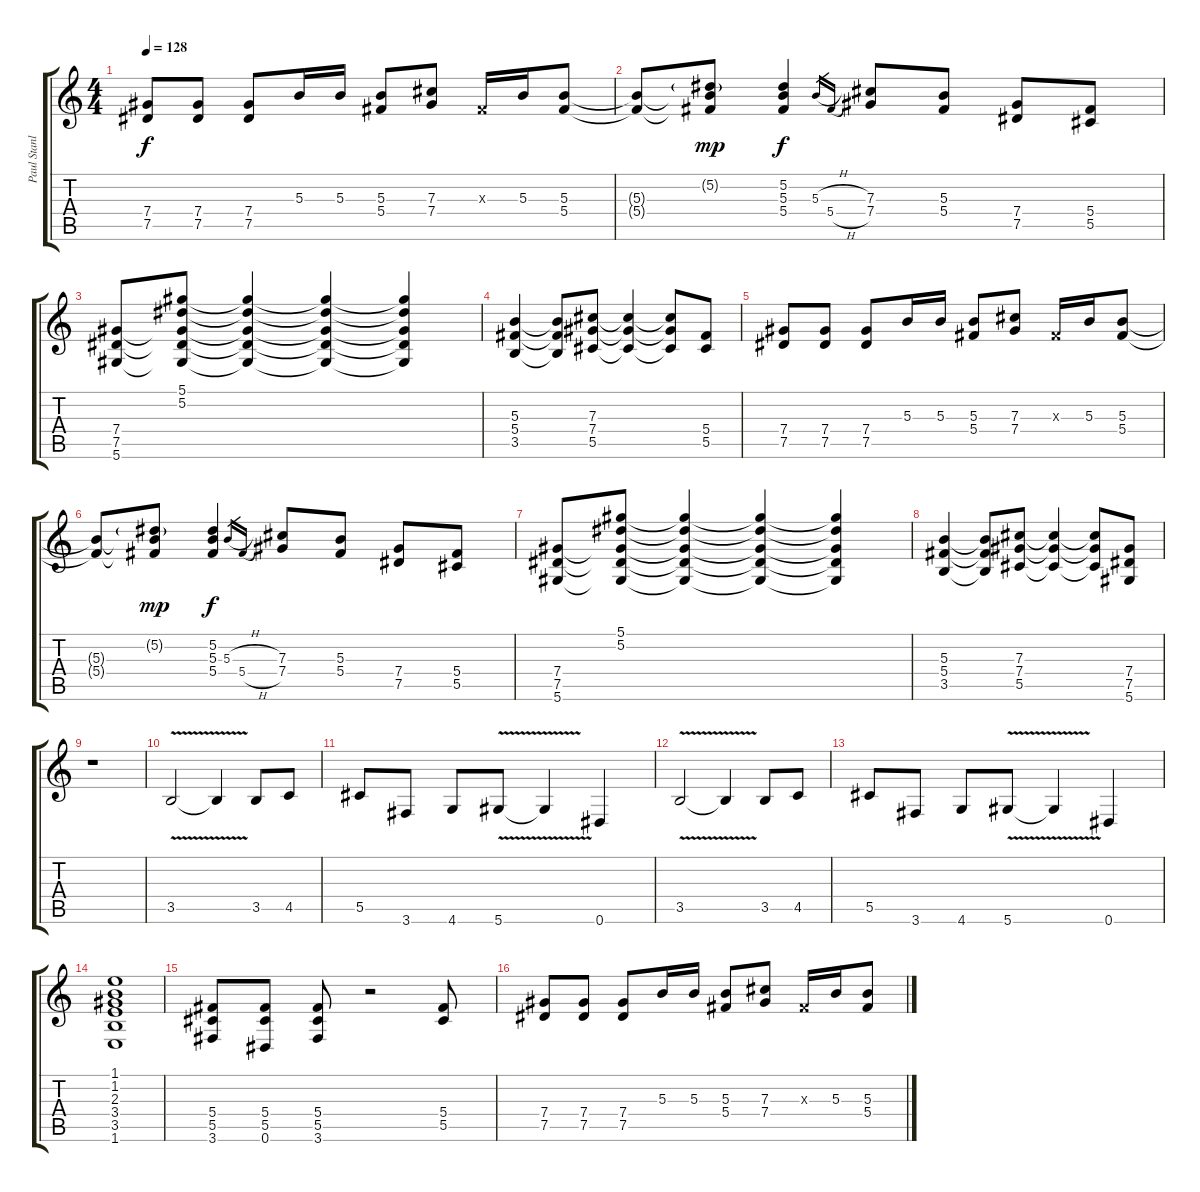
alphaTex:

\track ("Paul Stanley" "Paul Stanl") {instrument distortionguitar}
\staff {score tabs}
\tuning (Eb4 Bb3 Gb3 Db3 Ab2 Eb2) {hide}
\ts (4 4)
\tempo 128
\clef g2
\ks c
(7.4 7.5).8{dy f} (7.4 7.5).8 (7.4 7.5).8 5.3.16 5.3.16 (5.3 5.4).8 (7.3 7.4).8 0.3{x}.16 5.3.16 (5.3 5.4).8 |
(5.3{t} 5.4{t}).8 (5.2{g} 5.3{t} 5.4{t}).8{dy mp} (5.2 5.3 5.4).4{dy f} 5.3{h}.16{gr} 5.4{h}.16{gr} (7.3 7.4).8 (5.3 5.4).8 (7.4 7.5).8 (5.4 5.5).8 |
(7.4 7.5 5.6).8 (5.1 5.2 7.4{t} 7.5{t} 5.6{t}).8 (5.1{t} 5.2{t} 7.4{t} 7.5{t} 5.6{t}).4 (5.1{t} 5.2{t} 7.4{t} 7.5{t} 5.6{t}).4 (5.1{t} 5.2{t} 7.4{t} 7.5{t} 5.6{t}).4 |
(5.3 5.4 3.5).4 (5.3{t} 5.4{t} 3.5{t}).8 (7.3 7.4 5.5).8 (7.3{t} 7.4{t} 5.5{t}).4 (7.3{t} 7.4{t} 5.5{t}).8 (5.4 5.5).8 |
(7.4 7.5).8 (7.4 7.5).8 (7.4 7.5).8 5.3.16 5.3.16 (5.3 5.4).8 (7.3 7.4).8 0.3{x}.16 5.3.16 (5.3 5.4).8 |
(5.3{t} 5.4{t}).8 (5.2{g} 5.3{t} 5.4{t}).8{dy mp} (5.2 5.3 5.4).4{dy f} 5.3{h}.16{gr} 5.4{h}.16{gr} (7.3 7.4).8 (5.3 5.4).8 (7.4 7.5).8 (5.4 5.5).8 |
(7.4 7.5 5.6).8 (5.1 5.2 7.4{t} 7.5{t} 5.6{t}).8 (5.1{t} 5.2{t} 7.4{t} 7.5{t} 5.6{t}).4 (5.1{t} 5.2{t} 7.4{t} 7.5{t} 5.6{t}).4 (5.1{t} 5.2{t} 7.4{t} 7.5{t} 5.6{t}).4 |
(5.3 5.4 3.5).4 (5.3{t} 5.4{t} 3.5{t}).8 (7.3 7.4 5.5).8 (7.3{t} 7.4{t} 5.5{t}).4 (7.3{t} 7.4{t} 5.5{t}).8 (7.4 7.5 5.6).8 |
r.1 |
3.5{v}.2 3.5{t}.4 3.5.8 4.5.8 |
5.5.8 3.6.8 4.6.8 5.6{v}.8 5.6{t}.4 0.6.4 |
3.5{v}.2 3.5{t}.4 3.5.8 4.5.8 |
5.5.8 3.6.8 4.6.8 5.6{v}.8 5.6{t}.4 0.6.4 |
(1.1 1.2 2.3 3.4 3.5 1.6).1 |
(5.4 5.5 3.6).8 (5.4 5.5 0.6).8 (5.4 5.5 3.6).8 r.2 (5.4 5.5).8 |
(7.4 7.5).8 (7.4 7.5).8 (7.4 7.5).8 5.3.16 5.3.16 (5.3 5.4).8 (7.3 7.4).8 0.3{x}.16 5.3.16 (5.3 5.4).8
